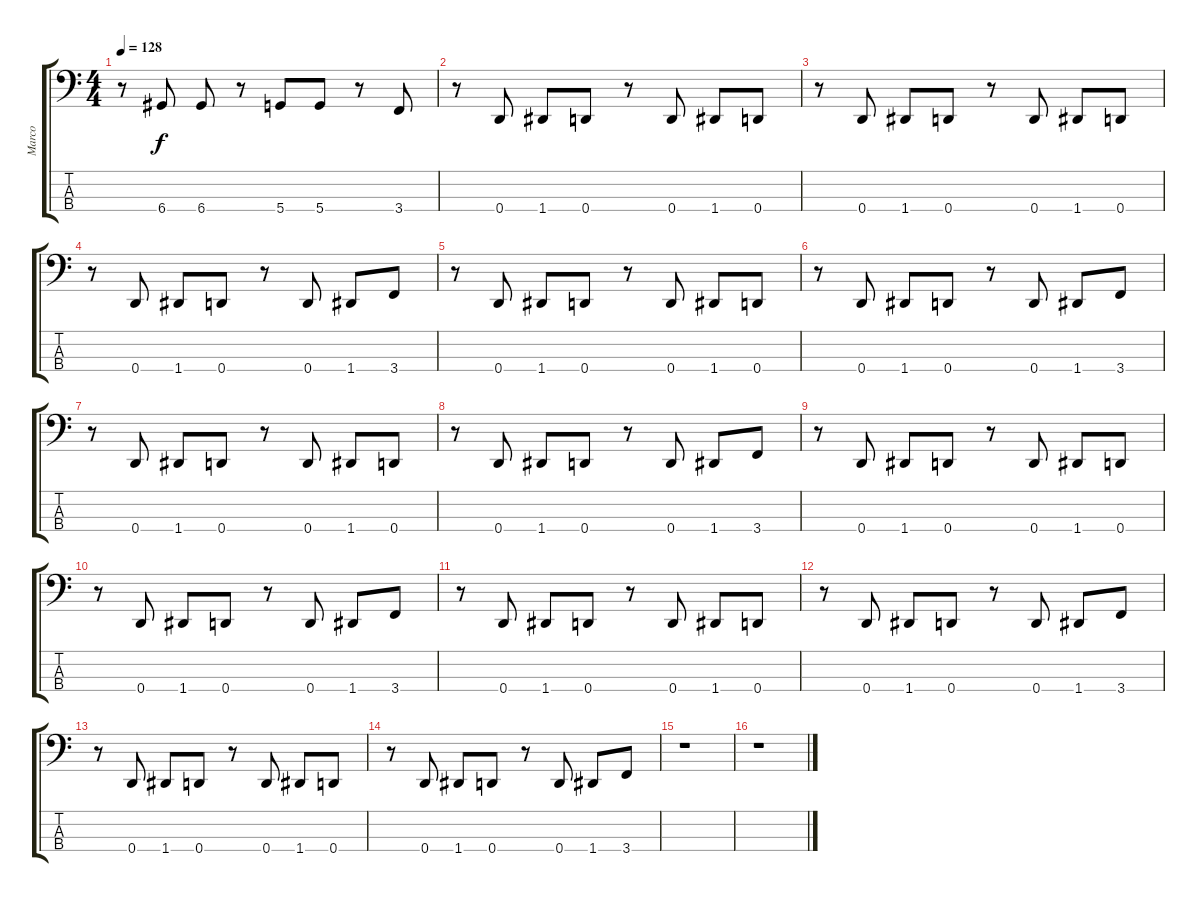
\track ("Marco" "Marco") {instrument electricbassfinger}
\staff {score tabs}
\tuning (G2 D2 A1 D1) {hide}
\ts (4 4)
\tempo 128
\clef f4
\ks c
r.8{dy f} 6.4.8 6.4.8 r.8 5.4.8 5.4.8 r.8 3.4.8 |
r.8 0.4.8 1.4.8 0.4.8 r.8 0.4.8 1.4.8 0.4.8 |
r.8 0.4.8 1.4.8 0.4.8 r.8 0.4.8 1.4.8 0.4.8 |
r.8 0.4.8 1.4.8 0.4.8 r.8 0.4.8 1.4.8 3.4.8 |
r.8 0.4.8 1.4.8 0.4.8 r.8 0.4.8 1.4.8 0.4.8 |
r.8 0.4.8 1.4.8 0.4.8 r.8 0.4.8 1.4.8 3.4.8 |
r.8 0.4.8 1.4.8 0.4.8 r.8 0.4.8 1.4.8 0.4.8 |
r.8 0.4.8 1.4.8 0.4.8 r.8 0.4.8 1.4.8 3.4.8 |
r.8 0.4.8 1.4.8 0.4.8 r.8 0.4.8 1.4.8 0.4.8 |
r.8 0.4.8 1.4.8 0.4.8 r.8 0.4.8 1.4.8 3.4.8 |
r.8 0.4.8 1.4.8 0.4.8 r.8 0.4.8 1.4.8 0.4.8 |
r.8 0.4.8 1.4.8 0.4.8 r.8 0.4.8 1.4.8 3.4.8 |
r.8 0.4.8 1.4.8 0.4.8 r.8 0.4.8 1.4.8 0.4.8 |
r.8 0.4.8 1.4.8 0.4.8 r.8 0.4.8 1.4.8 3.4.8 |
r.1 |
r.1
